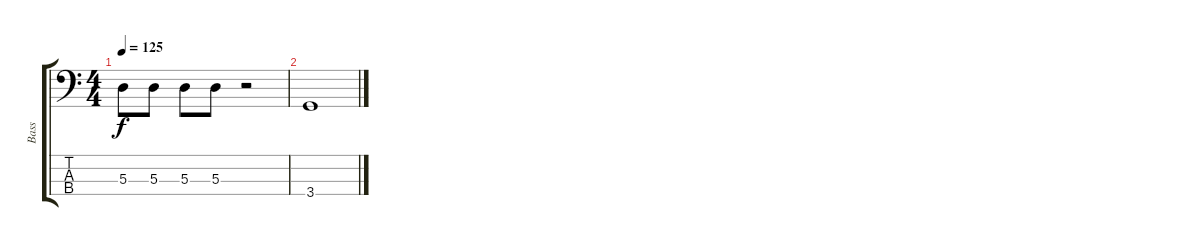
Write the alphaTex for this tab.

\track ("Bass" "Bass") {instrument acousticguitarnylon}
\staff {score tabs}
\tuning (G2 D2 A1 E1) {hide}
\ts (4 4)
\tempo 125
\clef f4
\ks c
5.3.8{dy f} 5.3.8 5.3.8 5.3.8 r.2 |
3.4.1
